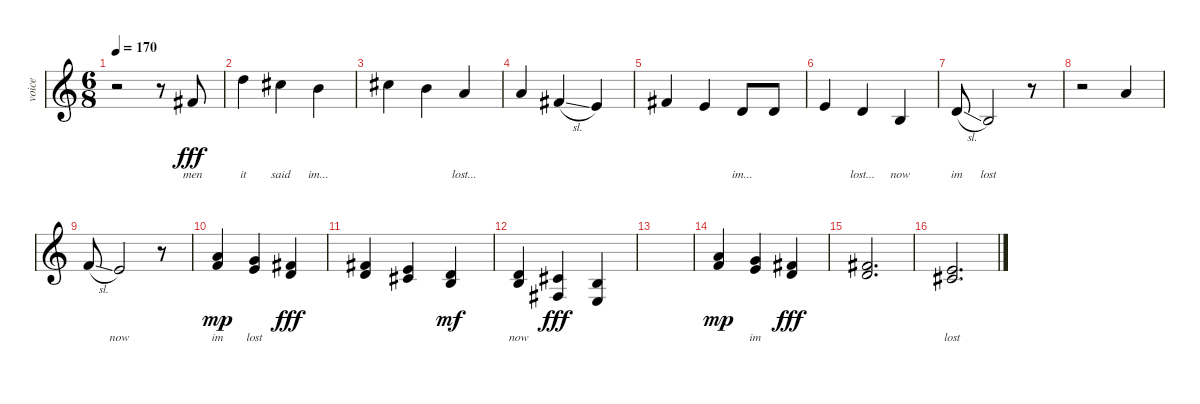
\track ("voice" "voice") {instrument sopranosax}
\staff {score}
\tuning (E4 B3 G3 D3 A2 E2) {hide}
\ts (6 8)
\tempo 170
\clef g2
\ks c
r.2{dy fff} r.8 2.1.8{lyrics (0 "men") lyrics (1 "") lyrics (2 "") lyrics (3 "") lyrics (4 "")} |
10.1.4{lyrics (0 "it") lyrics (1 "") lyrics (2 "") lyrics (3 "") lyrics (4 "")} 9.1.4{lyrics (0 "said") lyrics (1 "") lyrics (2 "") lyrics (3 "") lyrics (4 "")} 7.1.4{lyrics (0 "im...") lyrics (1 "") lyrics (2 "") lyrics (3 "") lyrics (4 "")} |
9.1.4{lyrics (0 "") lyrics (1 "") lyrics (2 "") lyrics (3 "") lyrics (4 "")} 7.1.4{lyrics (0 "") lyrics (1 "") lyrics (2 "") lyrics (3 "") lyrics (4 "")} 5.1.4{lyrics (0 "lost...") lyrics (1 "") lyrics (2 "") lyrics (3 "") lyrics (4 "")} |
5.1.4{lyrics (0 "") lyrics (1 "") lyrics (2 "") lyrics (3 "") lyrics (4 "")} 2.1{sl}.4{lyrics (0 "") lyrics (1 "") lyrics (2 "") lyrics (3 "") lyrics (4 "")} 0.1.4{lyrics (0 "") lyrics (1 "") lyrics (2 "") lyrics (3 "") lyrics (4 "")} |
2.1.4{lyrics (0 "") lyrics (1 "") lyrics (2 "") lyrics (3 "") lyrics (4 "")} 0.1.4{lyrics (0 "") lyrics (1 "") lyrics (2 "") lyrics (3 "") lyrics (4 "")} 3.2.8{lyrics (0 "im...") lyrics (1 "") lyrics (2 "") lyrics (3 "") lyrics (4 "")} 3.2.8{lyrics (0 "") lyrics (1 "") lyrics (2 "") lyrics (3 "") lyrics (4 "")} |
5.2.4{lyrics (0 "") lyrics (1 "") lyrics (2 "") lyrics (3 "") lyrics (4 "")} 3.2.4{lyrics (0 "lost...") lyrics (1 "") lyrics (2 "") lyrics (3 "") lyrics (4 "")} 0.2.4{lyrics (0 "now") lyrics (1 "") lyrics (2 "") lyrics (3 "") lyrics (4 "")} |
7.3{sl}.8{lyrics (0 "im") lyrics (1 "") lyrics (2 "") lyrics (3 "") lyrics (4 "")} 4.3.2{lyrics (0 "lost") lyrics (1 "") lyrics (2 "") lyrics (3 "") lyrics (4 "")} r.8 |
r.2 5.1.4{lyrics (0 "") lyrics (1 "") lyrics (2 "") lyrics (3 "") lyrics (4 "")} |
1.1{sl}.8{lyrics (0 "") lyrics (1 "") lyrics (2 "") lyrics (3 "") lyrics (4 "")} 0.1.2{lyrics (0 "now") lyrics (1 "") lyrics (2 "") lyrics (3 "") lyrics (4 "")} r.8 |
(1.1 10.2).4{lyrics (0 "im") lyrics (1 "") lyrics (2 "") lyrics (3 "") lyrics (4 "") dy mp} (0.1 8.2).4{lyrics (0 "lost") lyrics (1 "") lyrics (2 "") lyrics (3 "") lyrics (4 "")} (2.1 3.2).4{lyrics (0 "") lyrics (1 "") lyrics (2 "") lyrics (3 "") lyrics (4 "") dy fff} |
(2.1 3.2).4{lyrics (0 "") lyrics (1 "") lyrics (2 "") lyrics (3 "") lyrics (4 "")} (0.1 2.2).4{lyrics (0 "") lyrics (1 "") lyrics (2 "") lyrics (3 "") lyrics (4 "")} (0.2 7.3).4{lyrics (0 "") lyrics (1 "") lyrics (2 "") lyrics (3 "") lyrics (4 "") dy mf} |
(0.2 7.3).4{lyrics (0 "now") lyrics (1 "") lyrics (2 "") lyrics (3 "") lyrics (4 "")} (2.2 4.4).4{lyrics (0 "") lyrics (1 "") lyrics (2 "") lyrics (3 "") lyrics (4 "") dy fff} (0.2 2.4).4{lyrics (0 "") lyrics (1 "") lyrics (2 "") lyrics (3 "") lyrics (4 "")} |
|
(1.1 10.2).4{lyrics (0 "") lyrics (1 "") lyrics (2 "") lyrics (3 "") lyrics (4 "") dy mp} (0.1 8.2).4{lyrics (0 "im") lyrics (1 "") lyrics (2 "") lyrics (3 "") lyrics (4 "")} (2.1 3.2).4{lyrics (0 "") lyrics (1 "") lyrics (2 "") lyrics (3 "") lyrics (4 "") dy fff} |
(2.1 3.2).2{d lyrics (0 "") lyrics (1 "") lyrics (2 "") lyrics (3 "") lyrics (4 "")} |
(0.1 2.2).2{d lyrics (0 "lost") lyrics (1 "") lyrics (2 "") lyrics (3 "") lyrics (4 "")}
